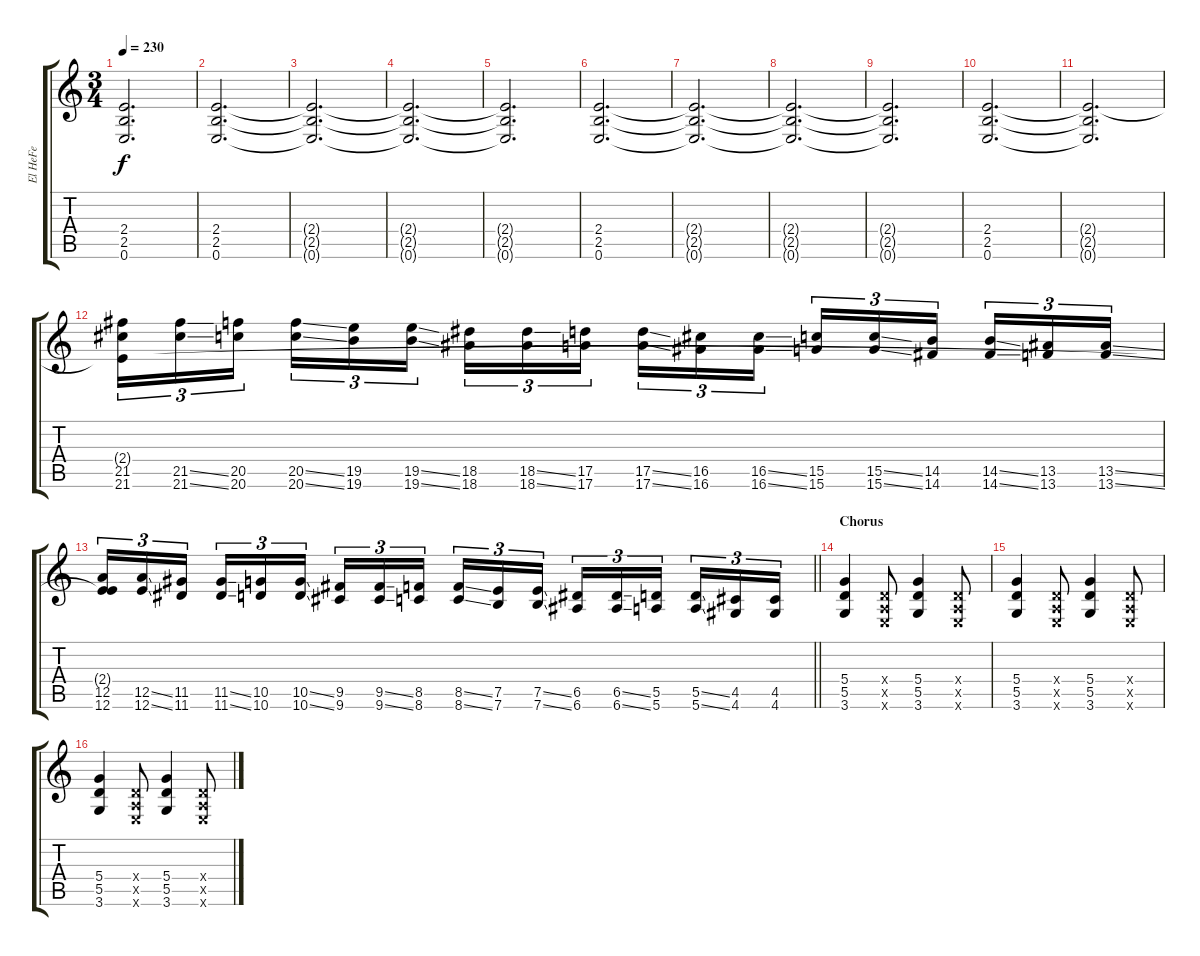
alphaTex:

\track ("El HeFe" "El HeFe") {instrument overdrivenguitar}
\staff {score tabs}
\tuning (E4 B3 G3 D3 A2 E2) {hide}
\ts (3 4)
\tempo 230
\clef g2
\ks c
(2.4{t} 2.5{t} 0.6{t}).2{d dy f} |
(2.4 2.5 0.6).2{d} |
(2.4{t} 2.5{t} 0.6{t}).2{d} |
(2.4{t} 2.5{t} 0.6{t}).2{d} |
(2.4{t} 2.5{t} 0.6{t}).2{d} |
(2.4 2.5 0.6).2{d} |
(2.4{t} 2.5{t} 0.6{t}).2{d} |
(2.4{t} 2.5{t} 0.6{t}).2{d} |
(2.4{t} 2.5{t} 0.6{t}).2{d} |
(2.4 2.5 0.6).2{d} |
(2.4{t} 2.5{t} 0.6{t}).2{d} |
(2.4{t} 21.5 21.6).16{tu (3 2)} (21.5{ss} 21.6{ss}).16{tu (3 2)} (20.5 20.6).16{tu (3 2) beam splitsecondary} (20.5{ss} 20.6{ss}).16{tu (3 2)} (19.5 19.6).16{tu (3 2)} (19.5{ss} 19.6{ss}).16{tu (3 2)} (18.5 18.6).16{tu (3 2)} (18.5{ss} 18.6{ss}).16{tu (3 2)} (17.5 17.6).16{tu (3 2) beam splitsecondary} (17.5{ss} 17.6{ss}).16{tu (3 2)} (16.5 16.6).16{tu (3 2)} (16.5{ss} 16.6{ss}).16{tu (3 2)} (15.5 15.6).16{tu (3 2)} (15.5{ss} 15.6{ss}).16{tu (3 2)} (14.5 14.6).16{tu (3 2) beam splitsecondary} (14.5{ss} 14.6{ss}).16{tu (3 2)} (13.5 13.6).16{tu (3 2)} (13.5{ss} 13.6{ss}).16{tu (3 2)} |
\barLineRight lightlight
(2.4{t} 12.5 12.6).16{tu (3 2)} (12.5{ss} 12.6{ss}).16{tu (3 2)} (11.5 11.6).16{tu (3 2) beam splitsecondary} (11.5{ss} 11.6{ss}).16{tu (3 2)} (10.5 10.6).16{tu (3 2)} (10.5{ss} 10.6{ss}).16{tu (3 2)} (9.5 9.6).16{tu (3 2)} (9.5{ss} 9.6{ss}).16{tu (3 2)} (8.5 8.6).16{tu (3 2) beam splitsecondary} (8.5{ss} 8.6{ss}).16{tu (3 2)} (7.5 7.6).16{tu (3 2)} (7.5{ss} 7.6{ss}).16{tu (3 2)} (6.5 6.6).16{tu (3 2)} (6.5{ss} 6.6{ss}).16{tu (3 2)} (5.5 5.6).16{tu (3 2) beam splitsecondary} (5.5{ss} 5.6{ss}).16{tu (3 2)} (4.5 4.6).16{tu (3 2)} (4.5 4.6).16{tu (3 2)} |
\section ("" "Chorus")
(5.4 5.5 3.6).4 (0.4{x} 0.5{x} 0.6{x}).8 (5.4 5.5 3.6).4 (0.4{x} 0.5{x} 0.6{x}).8 |
(5.4 5.5 3.6).4 (0.4{x} 0.5{x} 0.6{x}).8 (5.4 5.5 3.6).4 (0.4{x} 0.5{x} 0.6{x}).8 |
(5.4 5.5 3.6).4 (0.4{x} 0.5{x} 0.6{x}).8 (5.4 5.5 3.6).4 (0.4{x} 0.5{x} 0.6{x}).8
